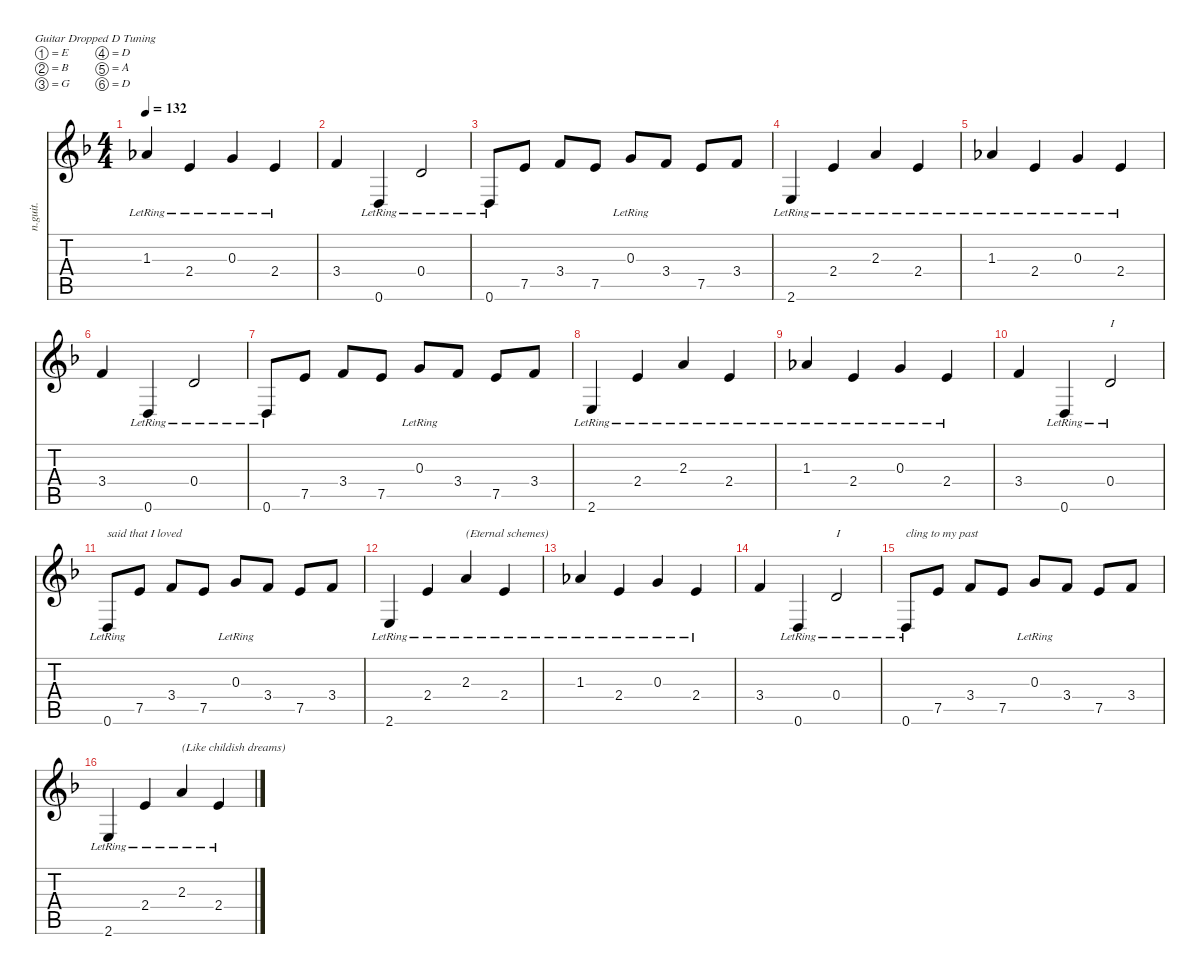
\defaultSystemsLayout 4
\hideDynamics
\bracketExtendMode nobrackets
\otherSystemsTrackNameOrientation horizontal
\track ("Acoustic Guitar" "n.guit.") {instrument acousticguitarnylon}
\staff {score tabs}
\tuning (E4 B3 G3 D3 A2 D2)
\ts (4 4)
\tempo 132
\clef g2
\ks dminor
1.3{lr acc b}.4{dy f beam Up} 2.4{lr acc forcenatural}.4{beam Up} 0.3{lr acc forcenatural}.4{beam Up} 2.4{lr acc forcenatural}.4{beam Up} |
3.4{acc forcenatural}.4{beam Up} 0.6{lr acc forcenatural}.4{beam Up} 0.4{lr acc forcenatural}.2{beam Up} |
0.6{lr acc forcenatural}.8{beam Up} 7.5{acc forcenatural}.8{beam Up} 3.4{acc forcenatural}.8{beam Up} 7.5{acc forcenatural}.8{beam Up} 0.3{lr acc forcenatural}.8{beam Up} 3.4{acc forcenatural}.8{beam Up} 7.5{acc forcenatural}.8{beam Up} 3.4{acc forcenatural}.8{beam Up} |
2.6{lr acc forcenatural}.4{beam Up} 2.4{lr acc forcenatural}.4{beam Up} 2.3{lr acc forcenatural}.4{beam Up} 2.4{lr acc forcenatural}.4{beam Up} |
1.3{lr acc b}.4{beam Up} 2.4{lr acc forcenatural}.4{beam Up} 0.3{lr acc forcenatural}.4{beam Up} 2.4{lr acc forcenatural}.4{beam Up} |
3.4{acc forcenatural}.4{beam Up} 0.6{lr acc forcenatural}.4{beam Up} 0.4{lr acc forcenatural}.2{beam Up} |
0.6{lr acc forcenatural}.8{beam Up} 7.5{acc forcenatural}.8{beam Up} 3.4{acc forcenatural}.8{beam Up} 7.5{acc forcenatural}.8{beam Up} 0.3{lr acc forcenatural}.8{beam Up} 3.4{acc forcenatural}.8{beam Up} 7.5{acc forcenatural}.8{beam Up} 3.4{acc forcenatural}.8{beam Up} |
2.6{lr acc forcenatural}.4{beam Up} 2.4{lr acc forcenatural}.4{beam Up} 2.3{lr acc forcenatural}.4{beam Up} 2.4{lr acc forcenatural}.4{beam Up} |
1.3{lr acc b}.4{beam Up} 2.4{lr acc forcenatural}.4{beam Up} 0.3{lr acc forcenatural}.4{beam Up} 2.4{lr acc forcenatural}.4{beam Up} |
3.4{acc forcenatural}.4{beam Up} 0.6{lr acc forcenatural}.4{beam Up} 0.4{lr acc forcenatural}.2{txt "I" beam Up} |
0.6{lr acc forcenatural}.8{txt "said that I loved" beam Up} 7.5{acc forcenatural}.8{beam Up} 3.4{acc forcenatural}.8{beam Up} 7.5{acc forcenatural}.8{beam Up} 0.3{lr acc forcenatural}.8{beam Up} 3.4{acc forcenatural}.8{beam Up} 7.5{acc forcenatural}.8{beam Up} 3.4{acc forcenatural}.8{beam Up} |
2.6{lr acc forcenatural}.4{beam Up} 2.4{lr acc forcenatural}.4{beam Up} 2.3{lr acc forcenatural}.4{txt "(Eternal schemes)" beam Up} 2.4{lr acc forcenatural}.4{beam Up} |
1.3{lr acc b}.4{beam Up} 2.4{lr acc forcenatural}.4{beam Up} 0.3{lr acc forcenatural}.4{beam Up} 2.4{lr acc forcenatural}.4{beam Up} |
3.4{acc forcenatural}.4{beam Up} 0.6{lr acc forcenatural}.4{beam Up} 0.4{lr acc forcenatural}.2{txt "I" beam Up} |
0.6{lr acc forcenatural}.8{txt "cling to my past" beam Up} 7.5{acc forcenatural}.8{beam Up} 3.4{acc forcenatural}.8{beam Up} 7.5{acc forcenatural}.8{beam Up} 0.3{lr acc forcenatural}.8{beam Up} 3.4{acc forcenatural}.8{beam Up} 7.5{acc forcenatural}.8{beam Up} 3.4{acc forcenatural}.8{beam Up} |
2.6{lr acc forcenatural}.4{beam Up} 2.4{lr acc forcenatural}.4{beam Up} 2.3{lr acc forcenatural}.4{txt "(Like childish dreams)" beam Up} 2.4{lr acc forcenatural}.4{beam Up}
